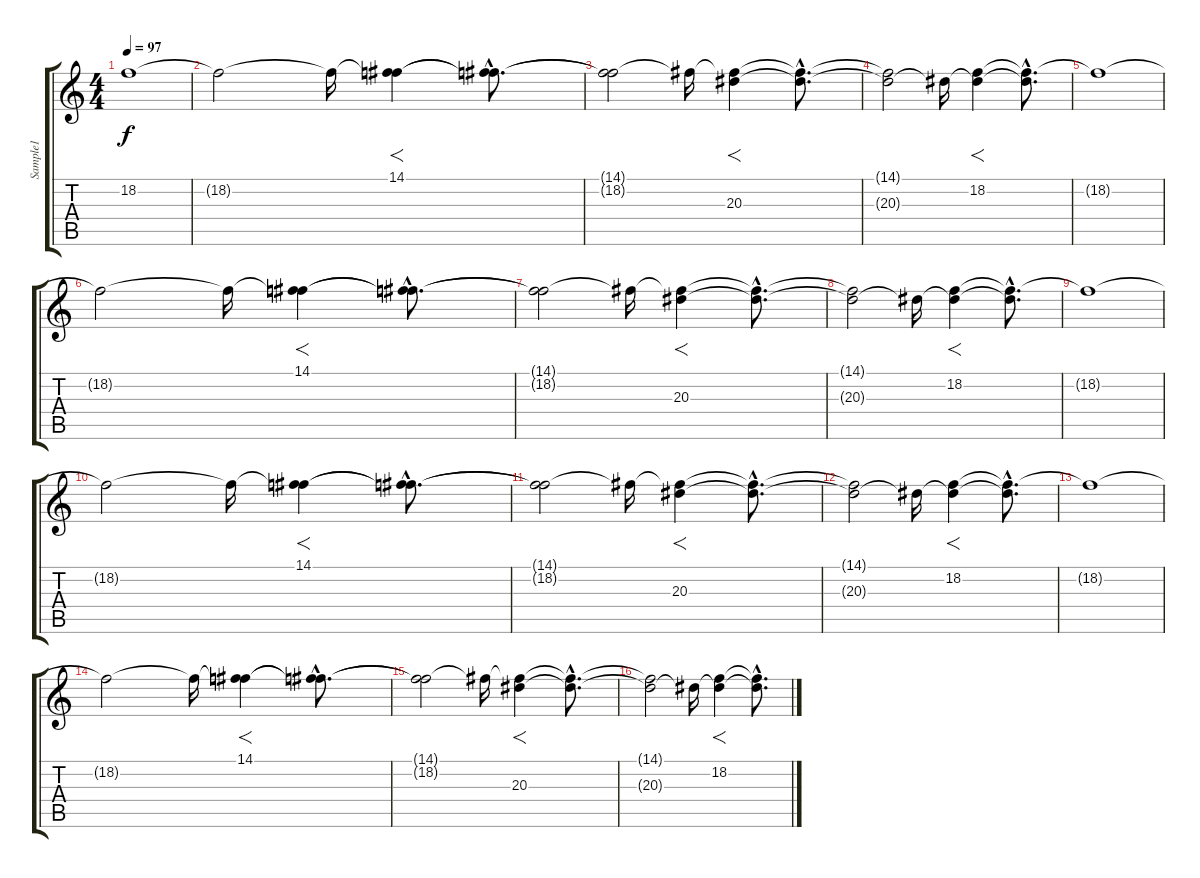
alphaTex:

\track ("Sample1" "Sample1") {instrument shakuhachi}
\staff {score tabs}
\tuning (E4 B3 G3 D3 A2 E2) {hide}
\ts (4 4)
\tempo 97
\clef g2
\ks c
18.2.1{dy f instrument shakuhachi} |
18.2{t}.2 18.2{t}.16 (14.1 18.2{t}).4{f} (14.1{hac t} 18.2{hac t}).8{d} |
(14.1{t} 18.2{t}).2 14.1{t}.16 (14.1{t} 20.3).4{f} (14.1{hac t} 20.3{hac t}).8{d} |
(14.1{t} 20.3{t}).2 20.3{t}.16 (18.2 20.3{t}).4{f} (18.2{hac t} 20.3{hac t}).8{d} |
18.2{t}.1 |
18.2{t}.2 18.2{t}.16 (14.1 18.2{t}).4{f} (14.1{hac t} 18.2{hac t}).8{d} |
(14.1{t} 18.2{t}).2 14.1{t}.16 (14.1{t} 20.3).4{f} (14.1{hac t} 20.3{hac t}).8{d} |
(14.1{t} 20.3{t}).2 20.3{t}.16 (18.2 20.3{t}).4{f} (18.2{hac t} 20.3{hac t}).8{d} |
18.2{t}.1 |
18.2{t}.2 18.2{t}.16 (14.1 18.2{t}).4{f} (14.1{hac t} 18.2{hac t}).8{d} |
(14.1{t} 18.2{t}).2 14.1{t}.16 (14.1{t} 20.3).4{f} (14.1{hac t} 20.3{hac t}).8{d} |
(14.1{t} 20.3{t}).2 20.3{t}.16 (18.2 20.3{t}).4{f} (18.2{hac t} 20.3{hac t}).8{d} |
18.2{t}.1 |
18.2{t}.2 18.2{t}.16 (14.1 18.2{t}).4{f} (14.1{hac t} 18.2{hac t}).8{d} |
(14.1{t} 18.2{t}).2 14.1{t}.16 (14.1{t} 20.3).4{f} (14.1{hac t} 20.3{hac t}).8{d} |
(14.1{t} 20.3{t}).2 20.3{t}.16 (18.2 20.3{t}).4{f} (18.2{hac t} 20.3{hac t}).8{d}
